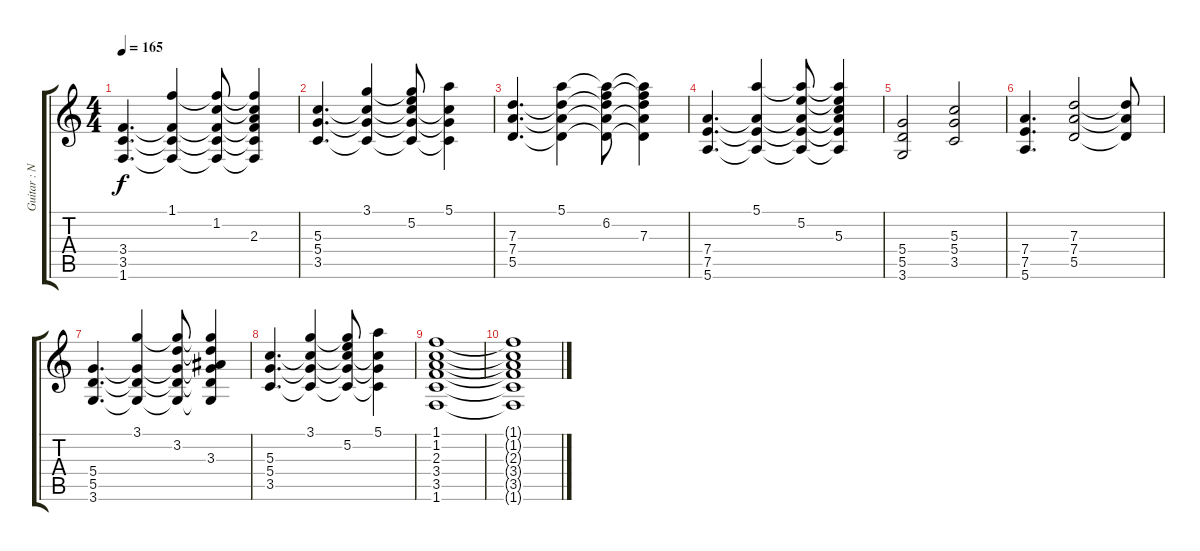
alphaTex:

\track ("Guitar : Nakano Azusa - Nyan" "Guitar : N") {instrument overdrivenguitar}
\staff {score tabs}
\tuning (E4 B3 G3 D3 A2 E2) {hide}
\ts (4 4)
\tempo 165
\clef g2
\ks c
(3.4 3.5 1.6).4{d dy f} (1.1 3.4{t} 3.5{t} 1.6{t}).4 (1.1{t} 1.2 3.4{t} 3.5{t} 1.6{t}).8 (1.1{t} 1.2{t} 2.3 3.4{t} 3.5{t} 1.6{t}).4 |
(5.3 5.4 3.5).4{d} (3.1 5.3{t} 5.4{t} 3.5{t}).4 (3.1{t} 5.2 5.3{t} 5.4{t} 3.5{t}).8 (5.1 5.3{t} 5.4{t} 3.5{t}).4 |
(7.3 7.4 5.5).4{d} (5.1 7.3{t} 7.4{t} 5.5{t}).4 (5.1{t} 6.2 7.3{t} 7.4{t} 5.5{t}).8 (5.1{t} 6.2{t} 7.3 7.4{t} 5.5{t}).4 |
(7.4 7.5 5.6).4{d} (5.1 7.4{t} 7.5{t} 5.6{t}).4 (5.1{t} 5.2 7.4{t} 7.5{t} 5.6{t}).8 (5.1{t} 5.2{t} 5.3 7.4{t} 7.5{t} 5.6{t}).4 |
(5.4 5.5 3.6).2 (5.3 5.4 3.5).2 |
(7.4 7.5 5.6).4{d} (7.3 7.4 5.5).2 (7.3{t} 7.4{t} 5.5{t}).8 |
(5.4 5.5 3.6).4{d} (3.1 5.4{t} 5.5{t} 3.6{t}).4 (3.1{t} 3.2 5.4{t} 5.5{t} 3.6{t}).8 (3.1{t} 3.2{t} 3.3 5.4{t} 5.5{t} 3.6{t}).4 |
(5.3 5.4 3.5).4{d} (3.1 5.3{t} 5.4{t} 3.5{t}).4 (3.1{t} 5.2 5.3{t} 5.4{t} 3.5{t}).8 (5.1 5.3{t} 5.4{t} 3.5{t}).4 |
(1.1 1.2 2.3 3.4 3.5 1.6).1 |
(1.1{t} 1.2{t} 2.3{t} 3.4{t} 3.5{t} 1.6{t}).1
